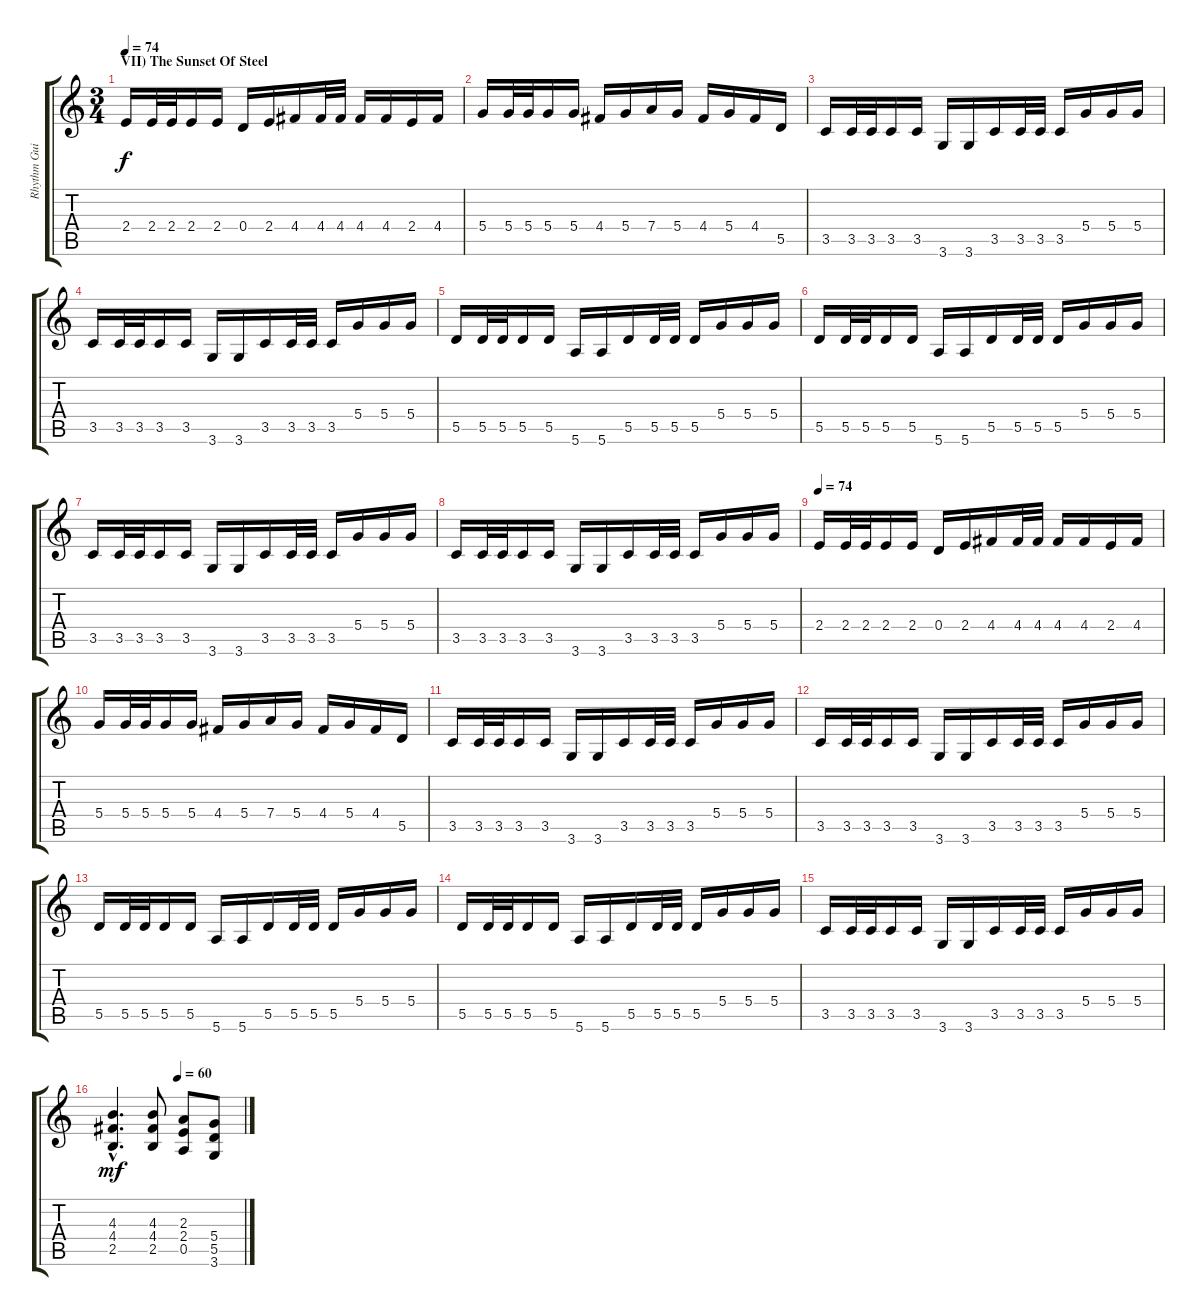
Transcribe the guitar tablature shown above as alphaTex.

\track ("Rhythm Guitar (right)" "Rhythm Gui") {instrument overdrivenguitar}
\staff {score tabs}
\tuning (E4 B3 G3 D3 A2 E2) {hide}
\ts (3 4)
\section ("" "VII) The Sunset Of Steel")
\tempo 74
\clef g2
\ks c
2.4.16{dy f} 2.4.32 2.4.32 2.4.16 2.4.16 0.4.16 2.4.16 4.4.16 4.4.32 4.4.32 4.4.16 4.4.16 2.4.16 4.4.16 |
5.4.16 5.4.32 5.4.32 5.4.16 5.4.16 4.4.16 5.4.16 7.4.16 5.4.16 4.4.16 5.4.16 4.4.16 5.5.16 |
3.5.16 3.5.32 3.5.32 3.5.16 3.5.16 3.6.16 3.6.16 3.5.16 3.5.32 3.5.32 3.5.16 5.4.16 5.4.16 5.4.16 |
3.5.16 3.5.32 3.5.32 3.5.16 3.5.16 3.6.16 3.6.16 3.5.16 3.5.32 3.5.32 3.5.16 5.4.16 5.4.16 5.4.16 |
5.5.16 5.5.32 5.5.32 5.5.16 5.5.16 5.6.16 5.6.16 5.5.16 5.5.32 5.5.32 5.5.16 5.4.16 5.4.16 5.4.16 |
5.5.16 5.5.32 5.5.32 5.5.16 5.5.16 5.6.16 5.6.16 5.5.16 5.5.32 5.5.32 5.5.16 5.4.16 5.4.16 5.4.16 |
3.5.16 3.5.32 3.5.32 3.5.16 3.5.16 3.6.16 3.6.16 3.5.16 3.5.32 3.5.32 3.5.16 5.4.16 5.4.16 5.4.16 |
3.5.16 3.5.32 3.5.32 3.5.16 3.5.16 3.6.16 3.6.16 3.5.16 3.5.32 3.5.32 3.5.16 5.4.16 5.4.16 5.4.16 |
\tempo 74
2.4.16 2.4.32 2.4.32 2.4.16 2.4.16 0.4.16 2.4.16 4.4.16 4.4.32 4.4.32 4.4.16 4.4.16 2.4.16 4.4.16 |
5.4.16 5.4.32 5.4.32 5.4.16 5.4.16 4.4.16 5.4.16 7.4.16 5.4.16 4.4.16 5.4.16 4.4.16 5.5.16 |
3.5.16 3.5.32 3.5.32 3.5.16 3.5.16 3.6.16 3.6.16 3.5.16 3.5.32 3.5.32 3.5.16 5.4.16 5.4.16 5.4.16 |
3.5.16 3.5.32 3.5.32 3.5.16 3.5.16 3.6.16 3.6.16 3.5.16 3.5.32 3.5.32 3.5.16 5.4.16 5.4.16 5.4.16 |
5.5.16 5.5.32 5.5.32 5.5.16 5.5.16 5.6.16 5.6.16 5.5.16 5.5.32 5.5.32 5.5.16 5.4.16 5.4.16 5.4.16 |
5.5.16 5.5.32 5.5.32 5.5.16 5.5.16 5.6.16 5.6.16 5.5.16 5.5.32 5.5.32 5.5.16 5.4.16 5.4.16 5.4.16 |
3.5.16 3.5.32 3.5.32 3.5.16 3.5.16 3.6.16 3.6.16 3.5.16 3.5.32 3.5.32 3.5.16 5.4.16 5.4.16 5.4.16 |
\tempo (60 0.5)
(4.3{hac} 4.4{hac} 2.5{hac}).4{d dy mf} (4.3 4.4 2.5).8 (2.3 2.4 0.5).8 (5.4 5.5 3.6).8
